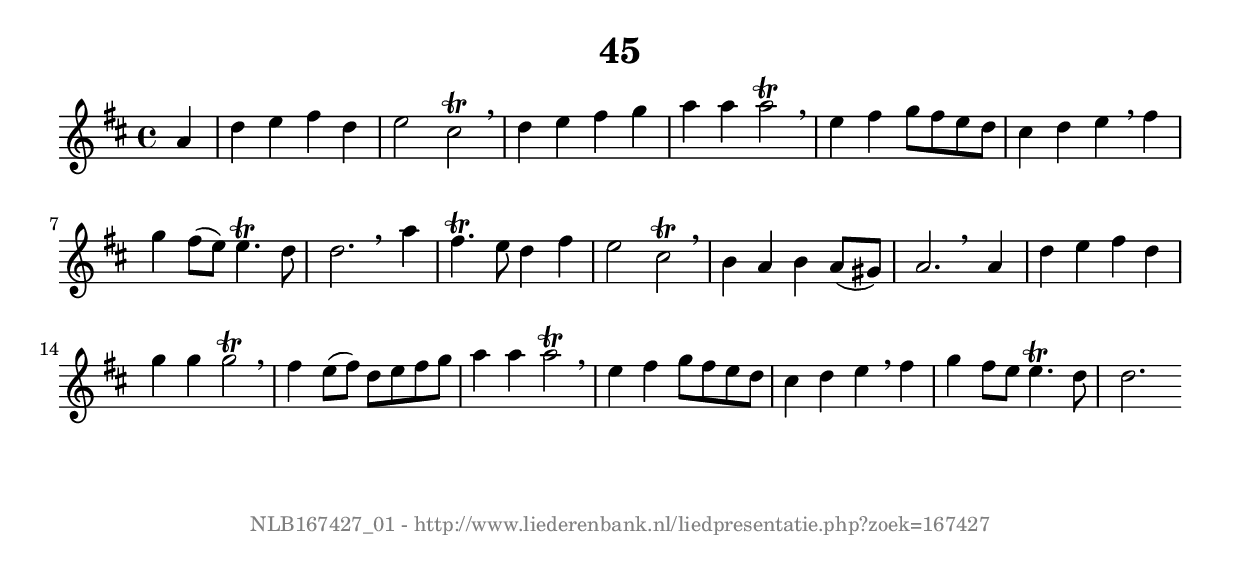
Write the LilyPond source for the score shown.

%
% produced by wce2krn 1.64 (7 June 2014)
%
\version"2.16"
#(append! paper-alist '(("long" . (cons (* 210 mm) (* 2000 mm)))))
#(set-default-paper-size "long")
sb = {\breathe}
mBreak = {\breathe }
bBreak = {\breathe }
x = {\once\override NoteHead #'style = #'cross }
gl=\glissando
itime={\override Staff.TimeSignature #'stencil = ##f }
ficta = {\once\set suggestAccidentals = ##t}
fine = {\once\override Score.RehearsalMark #'self-alignment-X = #1 \mark \markup {\italic{Fine}}}
dc = {\once\override Score.RehearsalMark #'self-alignment-X = #1 \mark \markup {\italic{D.C.}}}
dcf = {\once\override Score.RehearsalMark #'self-alignment-X = #1 \mark \markup {\italic{D.C. al Fine}}}
dcc = {\once\override Score.RehearsalMark #'self-alignment-X = #1 \mark \markup {\italic{D.C. al Coda}}}
ds = {\once\override Score.RehearsalMark #'self-alignment-X = #1 \mark \markup {\italic{D.S.}}}
dsf = {\once\override Score.RehearsalMark #'self-alignment-X = #1 \mark \markup {\italic{D.S. al Fine}}}
dsc = {\once\override Score.RehearsalMark #'self-alignment-X = #1 \mark \markup {\italic{D.S. al Coda}}}
pv = {\set Score.repeatCommands = #'((volta "1"))}
sv = {\set Score.repeatCommands = #'((volta "2"))}
tv = {\set Score.repeatCommands = #'((volta "3"))}
qv = {\set Score.repeatCommands = #'((volta "4"))}
xv = {\set Score.repeatCommands = #'((volta #f))}
\header{ tagline = ""
title = "45"
}
\score {{
\key d \major
\relative g'
{
\set melismaBusyProperties = #'()
\partial 32*8
\time 4/4
\tempo 4=120
\override Score.MetronomeMark #'transparent = ##t
\override Score.RehearsalMark #'break-visibility = #(vector #t #t #f)
a4 d e fis d e2 cis\trill \sb d4 e fis g a a a2\trill \mBreak \bar "|"
e4 fis g8 fis e d cis4 d e \sb fis g fis8( e) e4.\trill d8 d2. \bar":|:" \bBreak
a'4 fis4.\trill e8 d4 fis e2 cis\trill \sb b4 a b a8( gis) a2. \bar":|:" \bBreak
a4 d e fis d g g g2\trill \sb fis4 e8( fis) d e fis g a4 a a2\trill \mBreak \bar "|"
e4 fis g8 fis e d cis4 d e \sb fis g fis8 e e4.\trill d8 d2. \bar":|:"
 }}
 \midi { }
 \layout {
            indent = 0.0\cm
}
}
\markup { \vspace #0 } \markup { \with-color #grey \fill-line { \center-column { \smaller "NLB167427_01 - http://www.liederenbank.nl/liedpresentatie.php?zoek=167427" } } }
